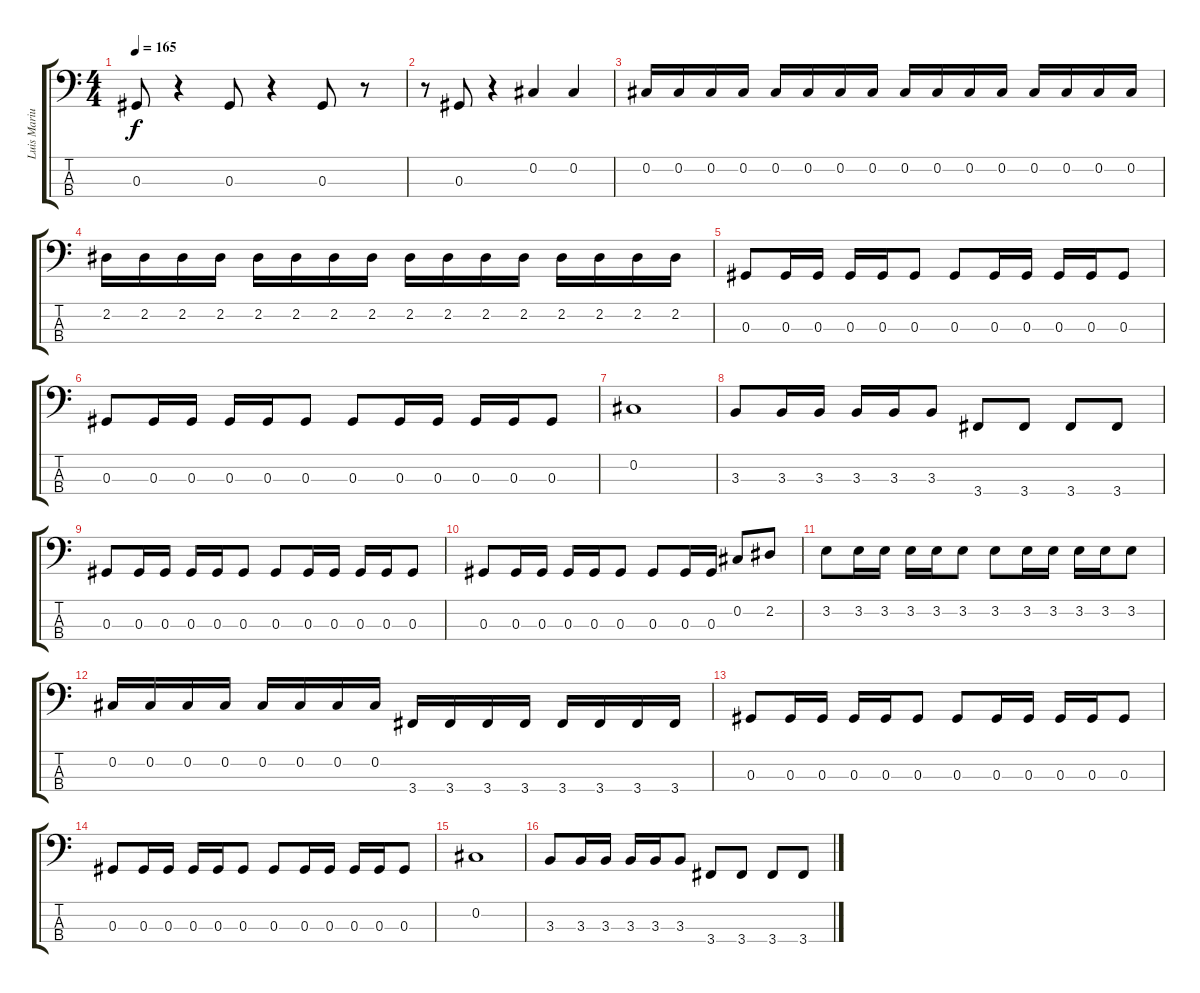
\track ("Luis Mariuti" "Luis Mariu") {instrument electricbasspick}
\staff {score tabs}
\tuning (Gb2 Db2 Ab1 Eb1) {hide}
\ts (4 4)
\tempo 165
\clef f4
\ks c
0.3.8{dy f} r.4 0.3.8 r.4 0.3.8 r.8 |
r.8 0.3.8 r.4 0.2.4 0.2.4 |
0.2.16 0.2.16 0.2.16 0.2.16 0.2.16 0.2.16 0.2.16 0.2.16 0.2.16 0.2.16 0.2.16 0.2.16 0.2.16 0.2.16 0.2.16 0.2.16 |
2.2.16 2.2.16 2.2.16 2.2.16 2.2.16 2.2.16 2.2.16 2.2.16 2.2.16 2.2.16 2.2.16 2.2.16 2.2.16 2.2.16 2.2.16 2.2.16 |
0.3.8 0.3.16 0.3.16 0.3.16 0.3.16 0.3.8 0.3.8 0.3.16 0.3.16 0.3.16 0.3.16 0.3.8 |
0.3.8 0.3.16 0.3.16 0.3.16 0.3.16 0.3.8 0.3.8 0.3.16 0.3.16 0.3.16 0.3.16 0.3.8 |
0.2.1 |
3.3.8 3.3.16 3.3.16 3.3.16 3.3.16 3.3.8 3.4.8 3.4.8 3.4.8 3.4.8 |
0.3.8 0.3.16 0.3.16 0.3.16 0.3.16 0.3.8 0.3.8 0.3.16 0.3.16 0.3.16 0.3.16 0.3.8 |
0.3.8 0.3.16 0.3.16 0.3.16 0.3.16 0.3.8 0.3.8 0.3.16 0.3.16 0.2.8 2.2.8 |
3.2.8 3.2.16 3.2.16 3.2.16 3.2.16 3.2.8 3.2.8 3.2.16 3.2.16 3.2.16 3.2.16 3.2.8 |
0.2.16 0.2.16 0.2.16 0.2.16 0.2.16 0.2.16 0.2.16 0.2.16 3.4.16 3.4.16 3.4.16 3.4.16 3.4.16 3.4.16 3.4.16 3.4.16 |
0.3.8 0.3.16 0.3.16 0.3.16 0.3.16 0.3.8 0.3.8 0.3.16 0.3.16 0.3.16 0.3.16 0.3.8 |
0.3.8 0.3.16 0.3.16 0.3.16 0.3.16 0.3.8 0.3.8 0.3.16 0.3.16 0.3.16 0.3.16 0.3.8 |
0.2.1 |
3.3.8 3.3.16 3.3.16 3.3.16 3.3.16 3.3.8 3.4.8 3.4.8 3.4.8 3.4.8
